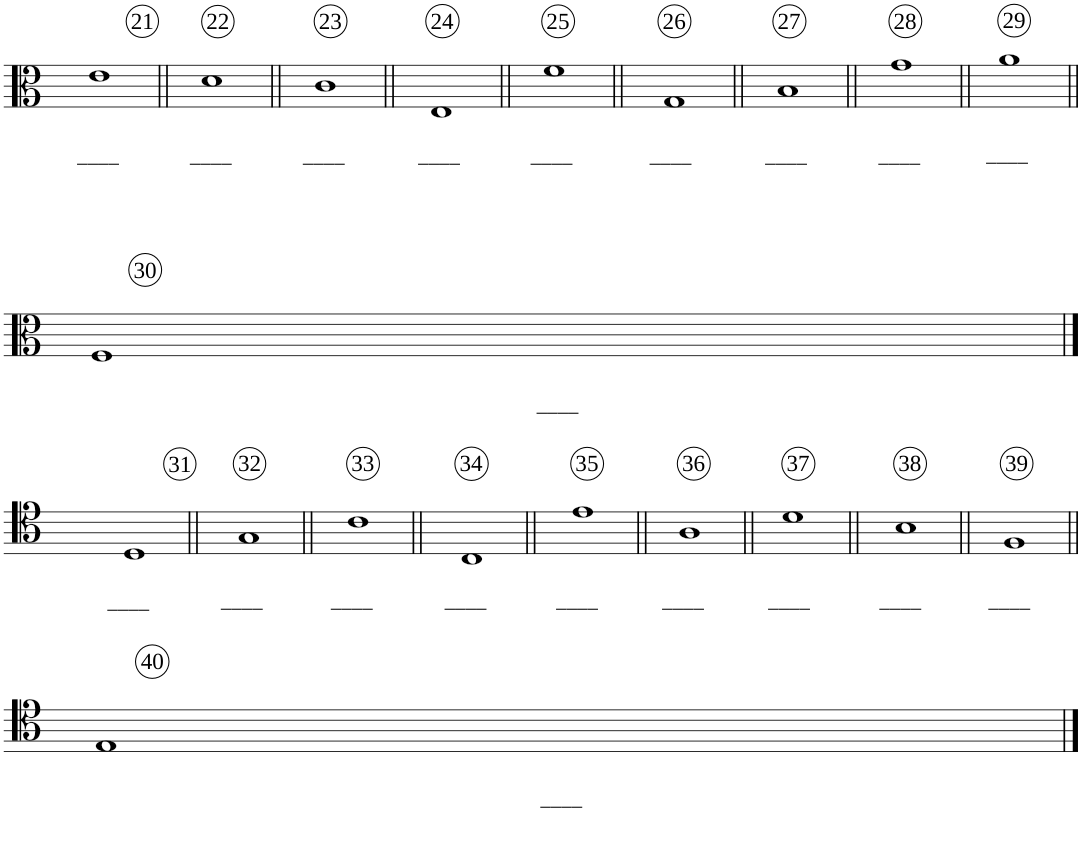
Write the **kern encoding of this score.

**kern
*part1
*staff1
!!LO:PB:g=z
*clefC3
*k[]
!!LO:REH:place=s1:a:cj:enc=circle:fs=11:t=21
=21
*^
1e	2ryy
!	!LO:TX:b:t=____
.	2ryy
!!LO:REH:place=s1:a:cj:enc=circle:fs=11:t=22	!!
=22||	=22||
1d	2ryy
!	!LO:TX:b:t=____
.	2ryy
!!LO:REH:place=s1:a:cj:enc=circle:fs=11:t=23	!!
=23||	=23||
1c	2ryy
!	!LO:TX:b:t=____
.	2ryy
!!LO:REH:place=s1:a:cj:enc=circle:fs=11:t=24	!!
=24||	=24||
1E	2ryy
!	!LO:TX:b:t=____
.	2ryy
!!LO:REH:place=s1:a:cj:enc=circle:fs=11:t=25	!!
=25||	=25||
1f	2ryy
!	!LO:TX:b:t=____
.	2ryy
!!LO:REH:place=s1:a:cj:enc=circle:fs=11:t=26	!!
=26||	=26||
1G	2ryy
!	!LO:TX:b:t=____
.	2ryy
!!LO:REH:place=s1:a:cj:enc=circle:fs=11:t=27	!!
=27||	=27||
1B	2ryy
!	!LO:TX:b:t=____
.	2ryy
!!LO:REH:place=s1:a:cj:enc=circle:fs=11:t=28	!!
=28||	=28||
1g	2ryy
!	!LO:TX:b:t=____
.	2ryy
!!LO:REH:place=s1:a:cj:enc=circle:fs=11:t=29	!!
=29||	=29||
1a	2ryy
!	!LO:TX:b:t=____
.	2ryy
!!LO:LB:g=z	!!
!!LO:REH:place=s1:a:cj:enc=circle:fs=11:t=30	!!
=30||	=30||
1F	2ryy
!	!LO:TX:b:t=____
.	2ryy
!!LO:LB:g=z	!!
!!LO:REH:place=s1:a:cj:enc=circle:fs=11:t=31	!!
==31	==31
*clefC4	*
1D	2ryy
!	!LO:TX:b:t=____
.	2ryy
!!LO:REH:place=s1:a:cj:enc=circle:fs=11:t=32	!!
=32||	=32||
1G	2ryy
!	!LO:TX:b:t=____
.	2ryy
!!LO:REH:place=s1:a:cj:enc=circle:fs=11:t=33	!!
=33||	=33||
1c	2ryy
!	!LO:TX:b:t=____
.	2ryy
!!LO:REH:place=s1:a:cj:enc=circle:fs=11:t=34	!!
=34||	=34||
1C	2ryy
!	!LO:TX:b:t=____
.	2ryy
!!LO:REH:place=s1:a:cj:enc=circle:fs=11:t=35	!!
=35||	=35||
1e	2ryy
!	!LO:TX:b:t=____
.	2ryy
!!LO:REH:place=s1:a:cj:enc=circle:fs=11:t=36	!!
=36||	=36||
1A	2ryy
!	!LO:TX:b:t=____
.	2ryy
!!LO:REH:place=s1:a:cj:enc=circle:fs=11:t=37	!!
=37||	=37||
1d	2ryy
!	!LO:TX:b:t=____
.	2ryy
!!LO:REH:place=s1:a:cj:enc=circle:fs=11:t=38	!!
=38||	=38||
1B	2ryy
!	!LO:TX:b:t=____
.	2ryy
!!LO:REH:place=s1:a:cj:enc=circle:fs=11:t=39	!!
=39||	=39||
1F	2ryy
!	!LO:TX:b:t=____
.	2ryy
!!LO:LB:g=z	!!
!!LO:REH:place=s1:a:cj:enc=circle:fs=11:t=40	!!
=40||	=40||
1E	2ryy
!	!LO:TX:b:t=____
.	2ryy
*v	*v
==
*-
